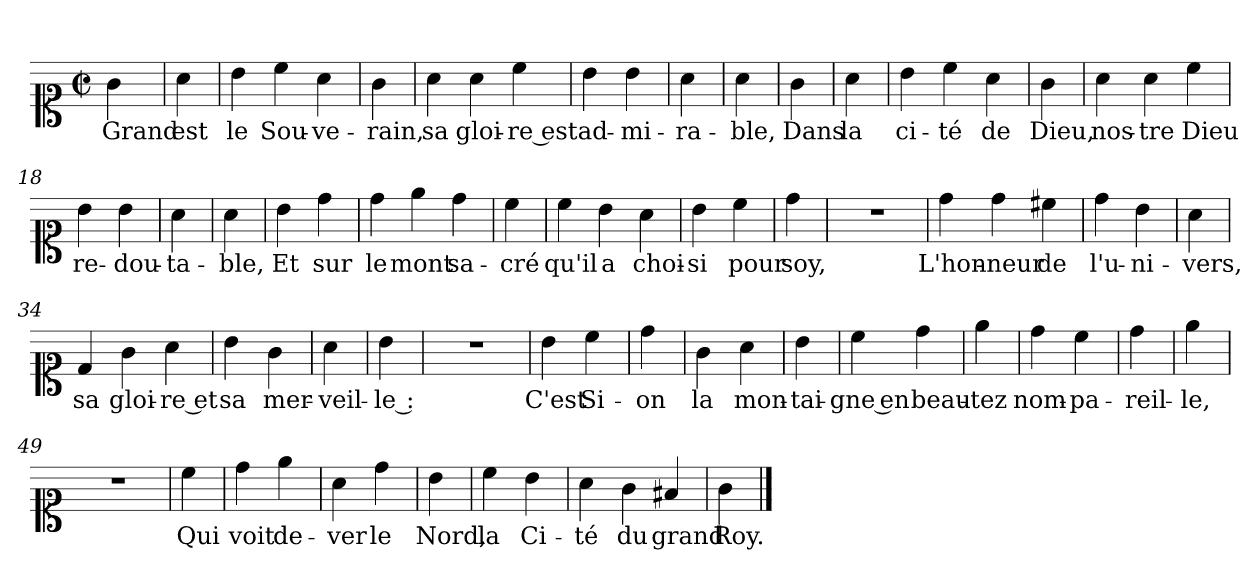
**kern	**text
*part1	*part1
*staff1	*staff1
*clefC1	*
*k[]	*
*C:	*
*M2/2	*
*met(c|)	*
=1	=1
4g	Grand
=2	=2
4a	est
=3	=3
4b	le
4cc	Sou-
4a	-ve-
=5	=5
4g	-rain,
=6	=6
4a	sa
4a	gloi-
4cc	-re est
=8	=8
4b	ad-
4b	-mi-
=9	=9
4a	-ra-
=10	=10
4a	-ble,
=11	=11
4g	Dans
=12	=12
4a	la
=13	=13
4b	ci-
4cc	-té
4a	de
=15	=15
4g	Dieu,
=16	=16
4a	nos-
4a	-tre
4cc	Dieu
=18	=18
4b	re-
4b	-dou-
=19	=19
4a	-ta-
=20	=20
4a	-ble,
=21	=21
4b	Et
4dd	sur
=22	=22
4dd	le
4ee	mont
4dd	sa-
=24	=24
4cc	-cré
=25	=25
4cc	qu'il
4b	a
4a	choi-
=27	=27
4b	-si
4cc	pour
=28	=28
4dd	soy,
=29	=29
1r	.
=30	=30
4dd	L'hon-
4dd	-neur
4cc#X	de
=32	=32
4dd	l'u-
4b	-ni-
=33	=33
4a	-vers,
=34	=34
4d	sa
4g	gloi-
4a	-re et
=36	=36
4b	sa
4g	mer-
=37	=37
4a	-veil-
=38	=38
4b	-le :
=39	=39
1r	.
=40	=40
4b	C'est
4cc	Si-
=41	=41
4dd	-on
=42	=42
4g	la
4a	mon-
=43	=43
4b	-tai-
=44	=44
4cc	-gne en
4dd	beau-
=45	=45
4ee	-tez
=46	=46
4dd	nom-
4cc	-pa-
=47	=47
4dd	-reil-
=48	=48
4ee	-le,
=49	=49
1r	.
=50	=50
4cc	Qui
=51	=51
4dd	voit
4ee	de-
=52	=52
4a	-ver
4dd	le
=53	=53
4b	Nord,
=54	=54
4cc	la
4b	Ci-
=55	=55
4a	-té
4g	du
4f#X	grand
=57	=57
4g	Roy.
==	==
*-	*-
